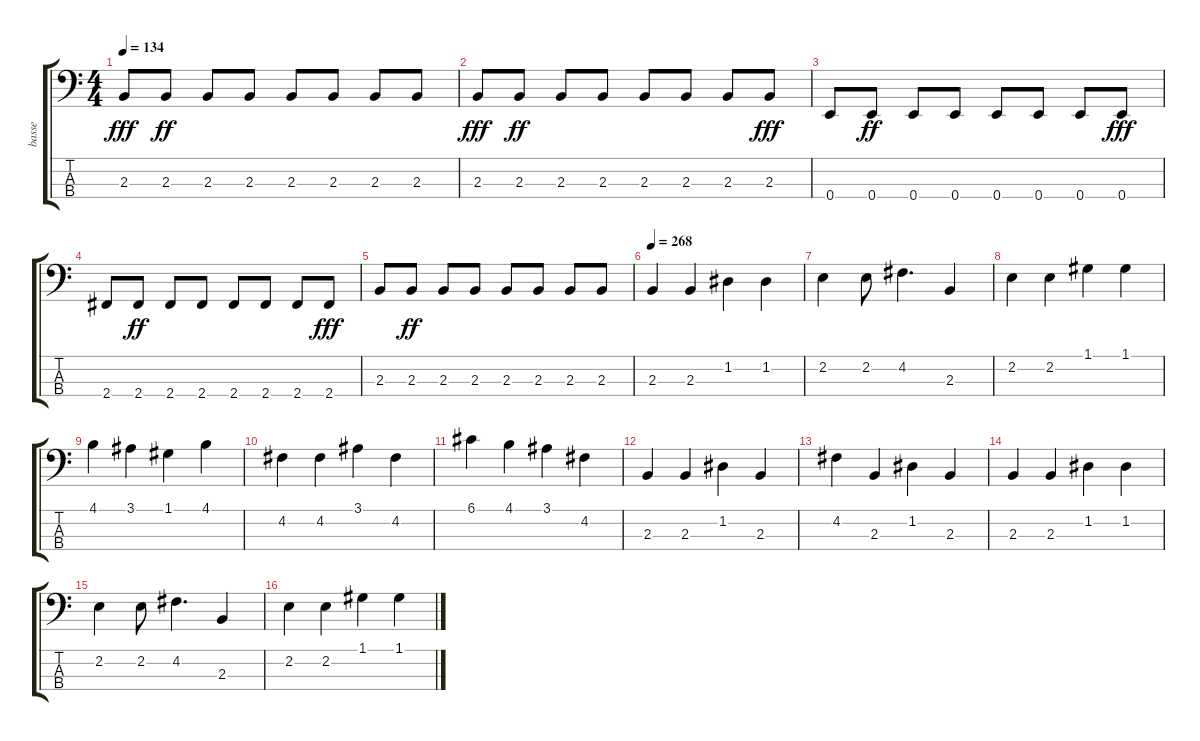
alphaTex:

\track ("basse" "basse") {instrument electricbassfinger}
\staff {score tabs}
\tuning (G2 D2 A1 E1) {hide}
\ts (4 4)
\tempo 134
\clef f4
\ks c
2.3.8{dy fff} 2.3.8{dy ff} 2.3.8 2.3.8 2.3.8 2.3.8 2.3.8 2.3.8 |
2.3.8{dy fff} 2.3.8{dy ff} 2.3.8 2.3.8 2.3.8 2.3.8 2.3.8 2.3.8{dy fff} |
0.4.8 0.4.8{dy ff} 0.4.8 0.4.8 0.4.8 0.4.8 0.4.8 0.4.8{dy fff} |
2.4.8 2.4.8{dy ff} 2.4.8 2.4.8 2.4.8 2.4.8 2.4.8 2.4.8{dy fff} |
2.3.8 2.3.8{dy ff} 2.3.8 2.3.8 2.3.8 2.3.8 2.3.8 2.3.8 |
\tempo 268
2.3.4 2.3.4 1.2.4 1.2.4 |
2.2.4 2.2.8 4.2.4{d} 2.3.4 |
2.2.4 2.2.4 1.1.4 1.1.4 |
4.1.4 3.1.4 1.1.4 4.1.4 |
4.2.4 4.2.4 3.1.4 4.2.4 |
6.1.4 4.1.4 3.1.4 4.2.4 |
2.3.4 2.3.4 1.2.4 2.3.4 |
4.2.4 2.3.4 1.2.4 2.3.4 |
2.3.4 2.3.4 1.2.4 1.2.4 |
2.2.4 2.2.8 4.2.4{d} 2.3.4 |
2.2.4 2.2.4 1.1.4 1.1.4
